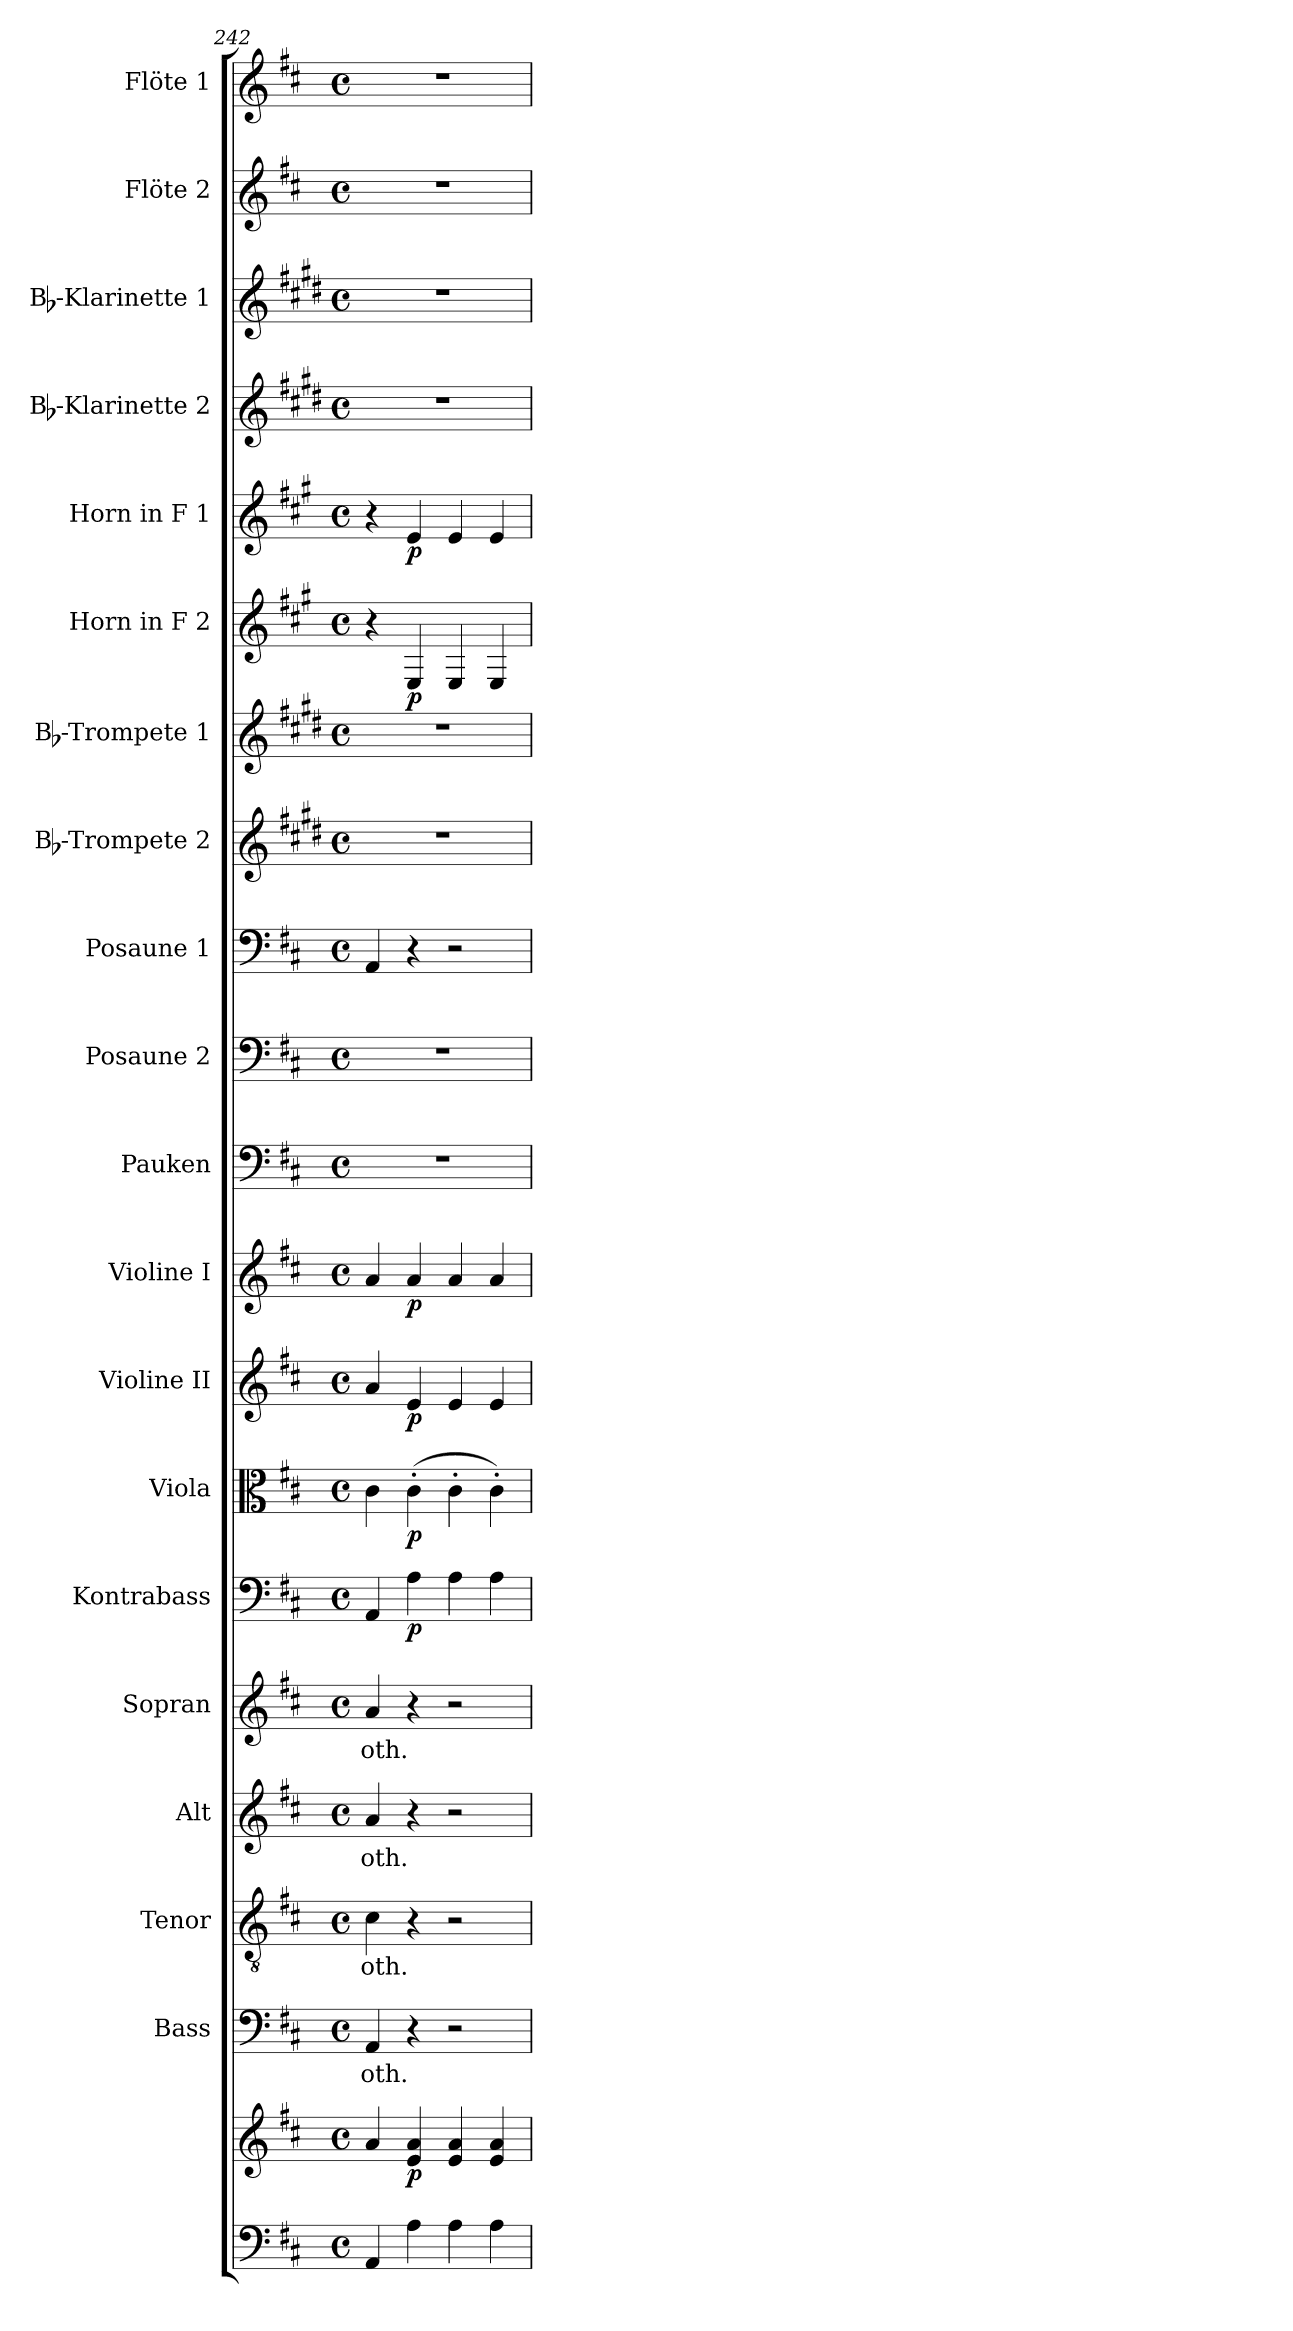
**kern	**kern	**dynam	**kern	**text	**kern	**text	**kern	**text	**kern	**text	**kern	**dynam	**kern	**dynam	**kern	**dynam	**kern	**dynam	**kern	**kern	**kern	**kern	**kern	**kern	**dynam	**kern	**dynam	**kern	**kern	**kern	**kern
*part20	*part20	*part20	*part19	*part19	*part18	*part18	*part17	*part17	*part16	*part16	*part15	*part15	*part14	*part14	*part13	*part13	*part12	*part12	*part11	*part10	*part9	*part8	*part7	*part6	*part6	*part5	*part5	*part4	*part3	*part2	*part1
*staff21	*staff20	*staff20/21	*staff19	*staff19	*staff18	*staff18	*staff17	*staff17	*staff16	*staff16	*staff15	*staff15	*staff14	*staff14	*staff13	*staff13	*staff12	*staff12	*staff11	*staff10	*staff9	*staff8	*staff7	*staff6	*staff6	*staff5	*staff5	*staff4	*staff3	*staff2	*staff1
*	*	*	*I"Bass	*	*I"Tenor	*	*I"Alt	*	*I"Sopran	*	*I"Kontrabass	*	*I"Viola	*	*I"Violine II	*	*I"Violine I	*	*I"Pauken	*I"Posaune 2	*I"Posaune 1	*I"Bb-Trompete 2	*I"Bb-Trompete 1	*I"Horn in F 2	*	*I"Horn in F 1	*	*I"Bb-Klarinette 2	*I"Bb-Klarinette 1	*I"Flöte 2	*I"Flöte 1
*	*	*	*I'B.	*	*I'T.	*	*I'A.	*	*I'S.	*	*I'Kb.	*	*I'Vla.	*	*I'Vl. II	*	*I'Vl. I	*	*I'Pk.	*I'Pos. 2	*I'Pos. 1	*I'Bb Trp. 2	*I'Bb Trp. 1	*	*	*	*	*I'Bb Kl. 2	*I'Bb Kl. 1	*I'Fl. 2	*I'Fl. 1
*clefF4	*clefG2	*	*clefF4	*	*clefGv2	*	*clefG2	*	*clefG2	*	*clefF4	*	*clefC3	*	*clefG2	*	*clefG2	*	*clefF4	*clefF4	*clefF4	*clefG2	*clefG2	*clefG2	*	*clefG2	*	*clefG2	*clefG2	*clefG2	*clefG2
*	*	*	*	*	*	*	*	*	*	*	*ITrd7c12	*	*	*	*	*	*	*	*	*	*	*ITrd1c2	*ITrd1c2	*ITrd4c7	*	*ITrd4c7	*	*ITrd1c2	*ITrd1c2	*	*
*k[f#c#]	*k[f#c#]	*	*k[f#c#]	*	*k[f#c#]	*	*k[f#c#]	*	*k[f#c#]	*	*k[f#c#]	*	*k[f#c#]	*	*k[f#c#]	*	*k[f#c#]	*	*k[f#c#]	*k[f#c#]	*k[f#c#]	*k[f#c#]	*k[f#c#]	*k[f#c#]	*	*k[f#c#]	*	*k[f#c#]	*k[f#c#]	*k[f#c#]	*k[f#c#]
*D:	*D:	*	*D:	*	*D:	*	*D:	*	*D:	*	*D:	*	*D:	*	*D:	*	*D:	*	*D:	*D:	*D:	*D:	*D:	*D:	*	*D:	*	*D:	*D:	*D:	*D:
*M4/4	*M4/4	*	*M4/4	*	*M4/4	*	*M4/4	*	*M4/4	*	*M4/4	*	*M4/4	*	*M4/4	*	*M4/4	*	*M4/4	*M4/4	*M4/4	*M4/4	*M4/4	*M4/4	*	*M4/4	*	*M4/4	*M4/4	*M4/4	*M4/4
*met(c)	*met(c)	*	*met(c)	*	*met(c)	*	*met(c)	*	*met(c)	*	*met(c)	*	*met(c)	*	*met(c)	*	*met(c)	*	*met(c)	*met(c)	*met(c)	*met(c)	*met(c)	*met(c)	*	*met(c)	*	*met(c)	*met(c)	*met(c)	*met(c)
=242	=242	=242	=242	=242	=242	=242	=242	=242	=242	=242	=242	=242	=242	=242	=242	=242	=242	=242	=242	=242	=242	=242	=242	=242	=242	=242	=242	=242	=242	=242	=242
!	!	!	!	!LO:LY:b	!	!LO:LY:b	!	!LO:LY:b	!	!LO:LY:b	!	!	!	!	!	!	!	!	!	!	!	!	!	!	!	!	!	!	!	!	!
4AA/	4a/	.	4AA/	-oth.	4c#\	-oth.	4a/	-oth.	4a/	-oth.	4AAA/	.	4c#\	.	4a/	.	4a/	.	1r	1r	4AA/	1r	1r	4r	.	4r	.	1r	1r	1r	1r
!	!	!LO:DY:b	!	!	!	!	!	!	!	!	!	!LO:DY:b	!	!LO:DY:b	!	!LO:DY:b	!	!LO:DY:b	!	!	!	!	!	!	!LO:DY:b	!	!LO:DY:b	!	!	!	!
4A\	4e/ 4a/	p	4r	.	4r	.	4r	.	4r	.	4AA\	p	(>4c#'>\	p	4e/	p	4a/	p	.	.	4r	.	.	4AA/	p	4A/	p	.	.	.	.
4A\	4e/ 4a/	.	2r	.	2r	.	2r	.	2r	.	4AA\	.	4c#'>\	.	4e/	.	4a/	.	.	.	2r	.	.	4AA/	.	4A/	.	.	.	.	.
4A\	4e/ 4a/	.	.	.	.	.	.	.	.	.	4AA\	.	4c#'>\)	.	4e/	.	4a/	.	.	.	.	.	.	4AA/	.	4A/	.	.	.	.	.
=	=	=	=	=	=	=	=	=	=	=	=	=	=	=	=	=	=	=	=	=	=	=	=	=	=	=	=	=	=	=	=
*-	*-	*-	*-	*-	*-	*-	*-	*-	*-	*-	*-	*-	*-	*-	*-	*-	*-	*-	*-	*-	*-	*-	*-	*-	*-	*-	*-	*-	*-	*-	*-
